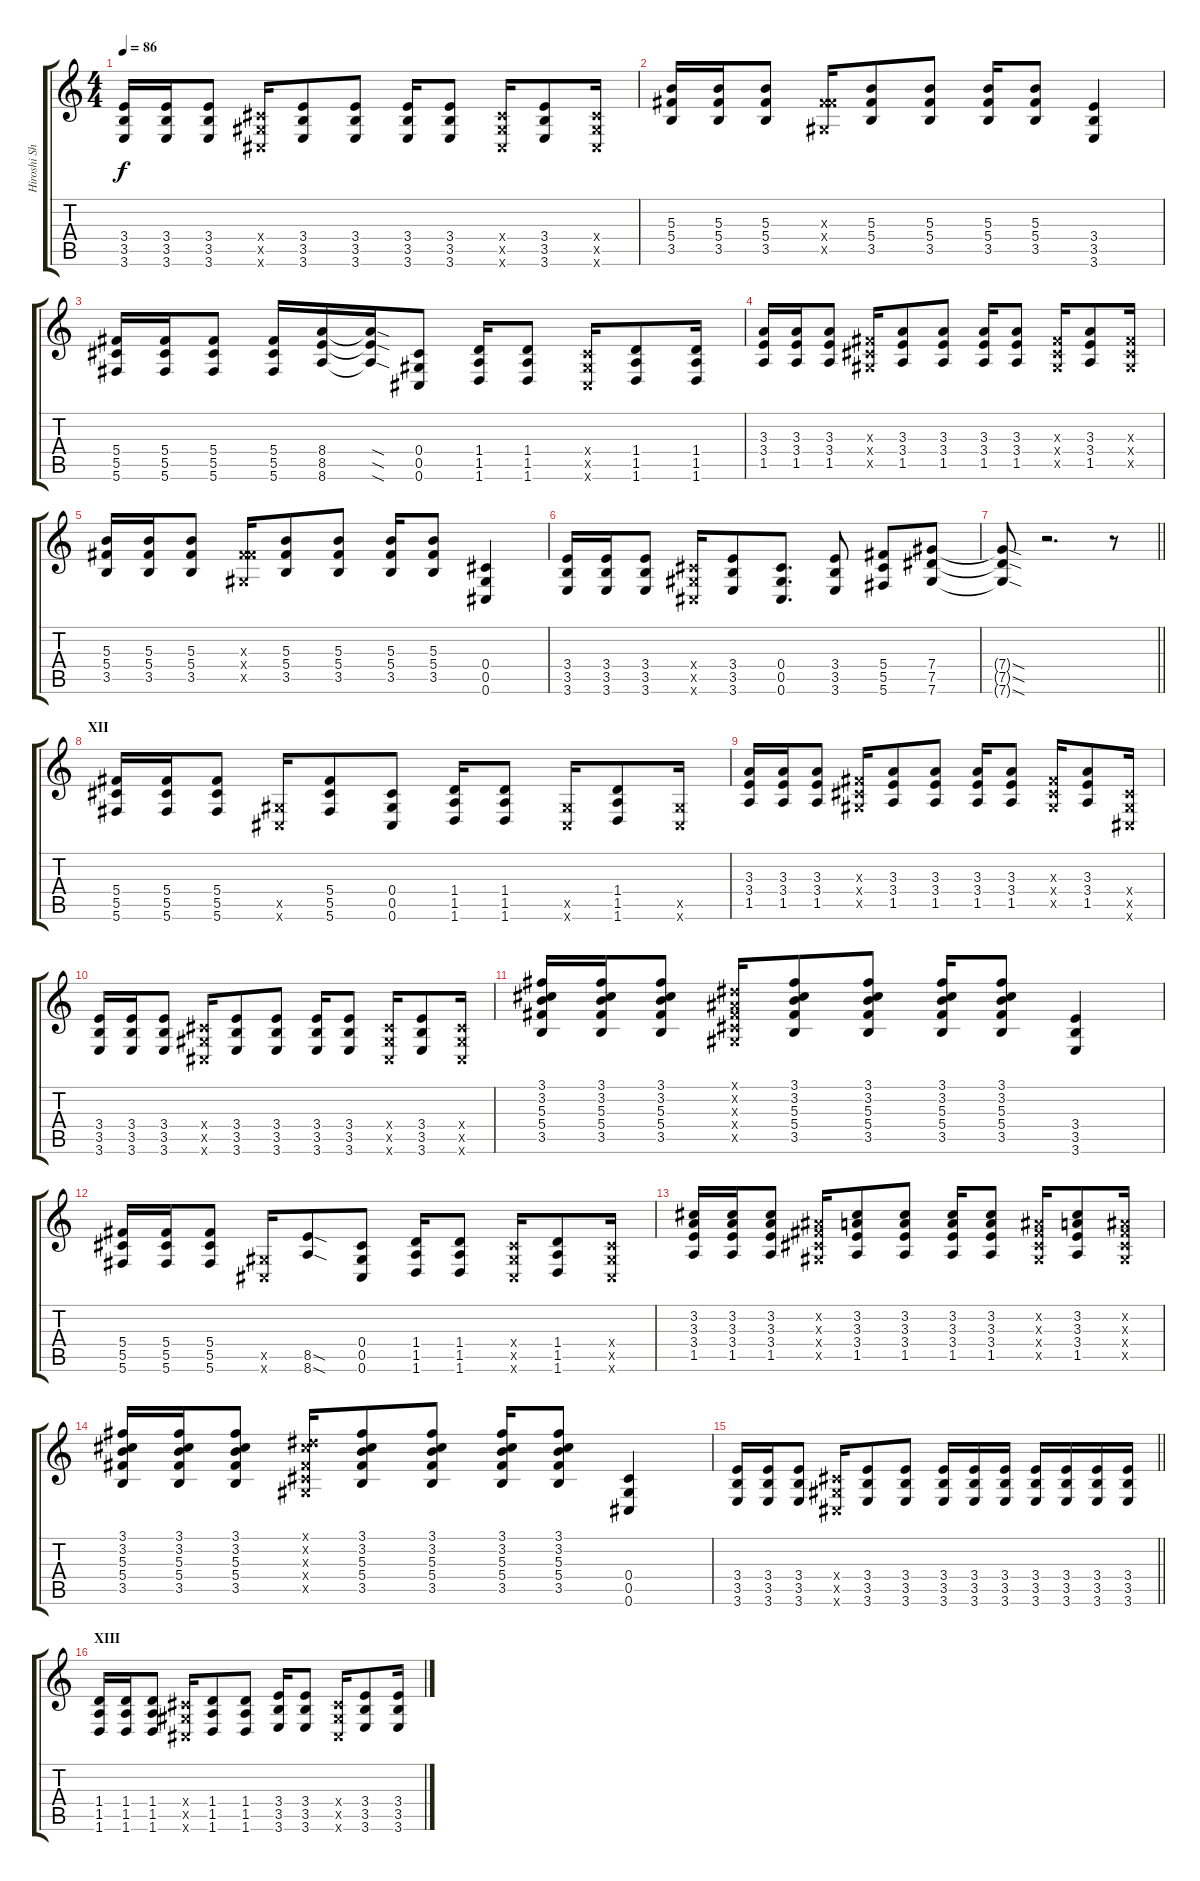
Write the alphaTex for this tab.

\track ("Hiroshi Shibasaki" "Hiroshi Sh") {instrument overdrivenguitar}
\staff {score tabs}
\tuning (Eb4 Bb3 Gb3 Db3 Ab2 Db2) {hide}
\ts (4 4)
\tempo 86
\clef g2
\ks c
(3.4 3.5 3.6).16{dy f} (3.4 3.5 3.6).16 (3.4 3.5 3.6).8 (0.4{x} 0.5{x} 0.6{x}).16 (3.4 3.5 3.6).8 (3.4 3.5 3.6).8 (3.4 3.5 3.6).16 (3.4 3.5 3.6).8 (0.4{x} 0.5{x} 0.6{x}).16 (3.4 3.5 3.6).8 (0.4{x} 0.5{x} 0.6{x}).16 |
(5.3 5.4 3.5).16 (5.3 5.4 3.5).16 (5.3 5.4 3.5).8 (0.3{x} 5.4{x} 0.5{x}).16 (5.3 5.4 3.5).8 (5.3 5.4 3.5).8 (5.3 5.4 3.5).16 (5.3 5.4 3.5).8 (3.4 3.5 3.6).4 |
(5.4 5.5 5.6).16 (5.4 5.5 5.6).16 (5.4 5.5 5.6).8 (5.4 5.5 5.6).16 (8.4 8.5 8.6).16 (8.4{sod t} 8.5{sod t} 8.6{sod t}).16 (0.4 0.5 0.6).8 (1.4 1.5 1.6).16 (1.4 1.5 1.6).8 (0.4{x} 0.5{x} 0.6{x}).16 (1.4 1.5 1.6).8 (1.4 1.5 1.6).16 |
(3.3 3.4 1.5).16 (3.3 3.4 1.5).16 (3.3 3.4 1.5).8 (0.3{x} 0.4{x} 0.5{x}).16 (3.3 3.4 1.5).8 (3.3 3.4 1.5).8 (3.3 3.4 1.5).16 (3.3 3.4 1.5).8 (0.3{x} 0.4{x} 0.5{x}).16 (3.3 3.4 1.5).8 (0.3{x} 0.4{x} 0.5{x}).16 |
(5.3 5.4 3.5).16 (5.3 5.4 3.5).16 (5.3 5.4 3.5).8 (0.3{x} 5.4{x} 0.5{x}).16 (5.3 5.4 3.5).8 (5.3 5.4 3.5).8 (5.3 5.4 3.5).16 (5.3 5.4 3.5).8 (0.4 0.5 0.6).4 |
(3.4 3.5 3.6).16 (3.4 3.5 3.6).16 (3.4 3.5 3.6).8 (0.4{x} 0.5{x} 0.6{x}).16 (3.4 3.5 3.6).8 (0.4 0.5 0.6).8{d} (3.4 3.5 3.6).8 (5.4 5.5 5.6).8 (7.4 7.5 7.6).8 |
\barLineRight lightlight
(7.4{sod t} 7.5{sod t} 7.6{sod t}).8 r.2{d} r.8 |
\section ("" "XII")
(5.4 5.5 5.6).16 (5.4 5.5 5.6).16 (5.4 5.5 5.6).8 (0.5{x} 0.6{x}).16 (5.4 5.5 5.6).8 (0.4 0.5 0.6).8 (1.4 1.5 1.6).16 (1.4 1.5 1.6).8 (0.5{x} 0.6{x}).16 (1.4 1.5 1.6).8 (0.5{x} 0.6{x}).16 |
(3.3 3.4 1.5).16 (3.3 3.4 1.5).16 (3.3 3.4 1.5).8 (0.3{x} 0.4{x} 0.5{x}).16 (3.3 3.4 1.5).8 (3.3 3.4 1.5).8 (3.3 3.4 1.5).16 (3.3 3.4 1.5).8 (0.3{x} 0.4{x} 0.5{x}).16 (3.3 3.4 1.5).8 (0.4{x} 0.5{x} 0.6{x}).16 |
(3.4 3.5 3.6).16 (3.4 3.5 3.6).16 (3.4 3.5 3.6).8 (0.4{x} 0.5{x} 0.6{x}).16 (3.4 3.5 3.6).8 (3.4 3.5 3.6).8 (3.4 3.5 3.6).16 (3.4 3.5 3.6).8 (0.4{x} 0.5{x} 0.6{x}).16 (3.4 3.5 3.6).8 (0.4{x} 0.5{x} 0.6{x}).16 |
(3.1 3.2 5.3 5.4 3.5).16 (3.1 3.2 5.3 5.4 3.5).16 (3.1 3.2 5.3 5.4 3.5).8 (0.1{x} 0.2{x} 0.3{x} 0.4{x} 0.5{x}).16 (3.1 3.2 5.3 5.4 3.5).8 (3.1 3.2 5.3 5.4 3.5).8 (3.1 3.2 5.3 5.4 3.5).16 (3.1 3.2 5.3 5.4 3.5).8 (3.4 3.5 3.6).4 |
(5.4 5.5 5.6).16 (5.4 5.5 5.6).16 (5.4 5.5 5.6).8 (0.5{x} 0.6{x}).16 (8.5{sod} 8.6{sod}).8 (0.4 0.5 0.6).8 (1.4 1.5 1.6).16 (1.4 1.5 1.6).8 (0.4{x} 0.5{x} 0.6{x}).16 (1.4 1.5 1.6).8 (0.4{x} 0.5{x} 0.6{x}).16 |
(3.2 3.3 3.4 1.5).16 (3.2 3.3 3.4 1.5).16 (3.2 3.3 3.4 1.5).8 (0.2{x} 0.3{x} 0.4{x} 0.5{x}).16 (3.2 3.3 3.4 1.5).8 (3.2 3.3 3.4 1.5).8 (3.2 3.3 3.4 1.5).16 (3.2 3.3 3.4 1.5).8 (0.2{x} 0.3{x} 0.4{x} 0.5{x}).16 (3.2 3.3 3.4 1.5).8 (0.2{x} 0.3{x} 0.4{x} 0.5{x}).16 |
(3.1 3.2 5.3 5.4 3.5).16 (3.1 3.2 5.3 5.4 3.5).16 (3.1 3.2 5.3 5.4 3.5).8 (0.1{x} 3.2{x} 0.3{x} 0.4{x} 0.5{x}).16 (3.1 3.2 5.3 5.4 3.5).8 (3.1 3.2 5.3 5.4 3.5).8 (3.1 3.2 5.3 5.4 3.5).16 (3.1 3.2 5.3 5.4 3.5).8 (0.4 0.5 0.6).4 |
\barLineRight lightlight
(3.4 3.5 3.6).16 (3.4 3.5 3.6).16 (3.4 3.5 3.6).8 (0.4{x} 0.5{x} 0.6{x}).16 (3.4 3.5 3.6).8 (3.4 3.5 3.6).8 (3.4 3.5 3.6).16 (3.4 3.5 3.6).16 (3.4 3.5 3.6).16 (3.4 3.5 3.6).16 (3.4 3.5 3.6).16 (3.4 3.5 3.6).16 (3.4 3.5 3.6).16 |
\section ("" "XIII")
(1.4 1.5 1.6).16 (1.4 1.5 1.6).16 (1.4 1.5 1.6).8 (0.4{x} 0.5{x} 0.6{x}).16 (1.4 1.5 1.6).8 (1.4 1.5 1.6).8 (3.4 3.5 3.6).16 (3.4 3.5 3.6).8 (0.4{x} 0.5{x} 0.6{x}).16 (3.4 3.5 3.6).8 (3.4 3.5 3.6).16
